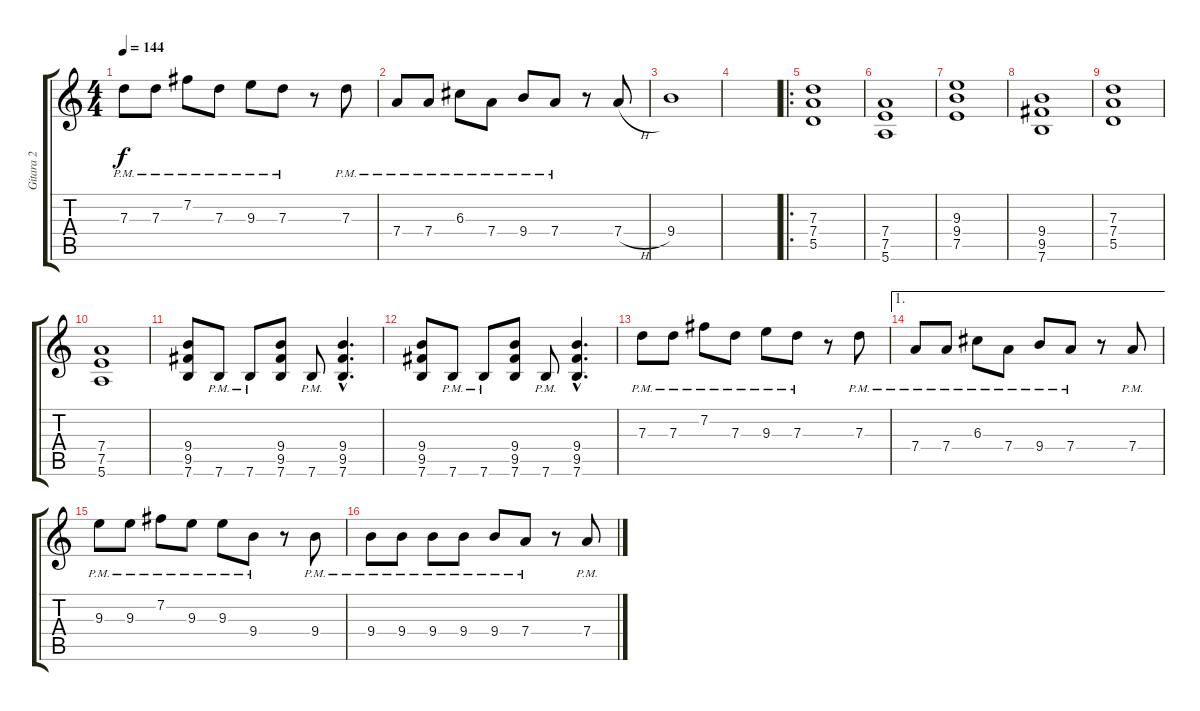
\track ("Gitara 2" "Gitara 2") {instrument acousticguitarsteel}
\staff {score tabs}
\tuning (E4 B3 G3 D3 A2 E2) {hide}
\ts (4 4)
\tempo 144
\clef g2
\ks c
7.3{pm}.8{dy f} 7.3{pm}.8 7.2{pm}.8 7.3{pm}.8 9.3{pm}.8 7.3{pm}.8 r.8 7.3{pm}.8 |
7.4{pm}.8 7.4{pm}.8 6.3{pm}.8 7.4{pm}.8 9.4{pm}.8 7.4{pm}.8 r.8 7.4{h}.8 |
9.4.1{volume 4} |
|
\ro
(7.3 7.4 5.5).1{volume 10 instrument distortionguitar} |
(7.4 7.5 5.6).1 |
(9.3 9.4 7.5).1 |
(9.4 9.5 7.6).1 |
(7.3 7.4 5.5).1 |
(7.4 7.5 5.6).1 |
(9.4 9.5 7.6).8 7.6{pm}.8 7.6{pm}.8 (9.4 9.5 7.6).8 7.6{pm}.8 (9.4{hac} 9.5{hac} 7.6{hac}).4{d} |
(9.4 9.5 7.6).8 7.6{pm}.8 7.6{pm}.8 (9.4 9.5 7.6).8 7.6{pm}.8 (9.4{hac} 9.5{hac} 7.6{hac}).4{d} |
7.3{pm}.8{volume 11 balance 3 instrument overdrivenguitar} 7.3{pm}.8 7.2{pm}.8 7.3{pm}.8 9.3{pm}.8 7.3{pm}.8 r.8 7.3{pm}.8 |
\ae 1
7.4{pm}.8 7.4{pm}.8 6.3{pm}.8 7.4{pm}.8 9.4{pm}.8 7.4{pm}.8 r.8 7.4{pm}.8 |
9.3{pm}.8 9.3{pm}.8 7.2{pm}.8 9.3{pm}.8 9.3{pm}.8 9.4{pm}.8 r.8 9.4{pm}.8 |
9.4{pm}.8 9.4{pm}.8 9.4{pm}.8 9.4{pm}.8 9.4{pm}.8 7.4{pm}.8 r.8 7.4{pm}.8
